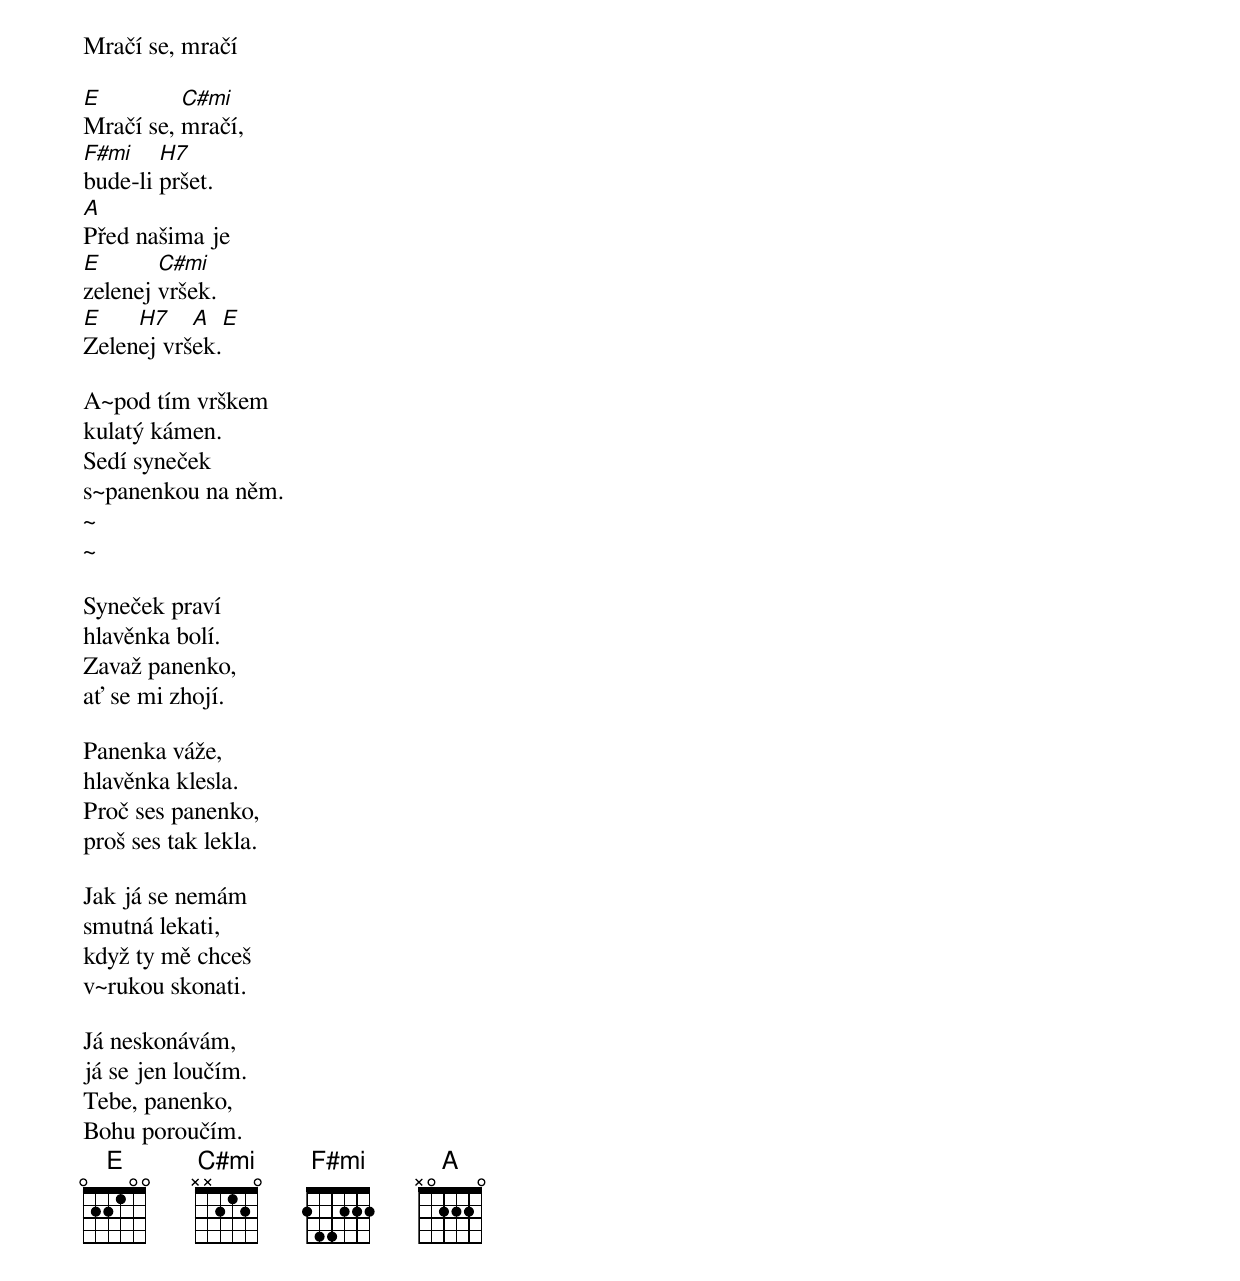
Mračí se, mračí

[E]Mračí se, [C#mi]mračí,
[F#mi]bude-li [H7]pršet.
[A]Před našima je
[E]zelenej [C#mi]vršek.
[E]Zelen[H7]ej vrš[A]ek.[E]

A~pod tím vrškem
kulatý kámen.
Sedí syneček
s~panenkou na něm.
~
~

Syneček praví
hlavěnka bolí.
Zavaž panenko,
ať se mi zhojí.

Panenka váže,
hlavěnka klesla.
Proč ses panenko,
proš ses tak lekla.

Jak já se nemám
smutná lekati,
když ty mě chceš
v~rukou skonati.

Já neskonávám,
já se jen loučím.
Tebe, panenko,
Bohu poroučím.
